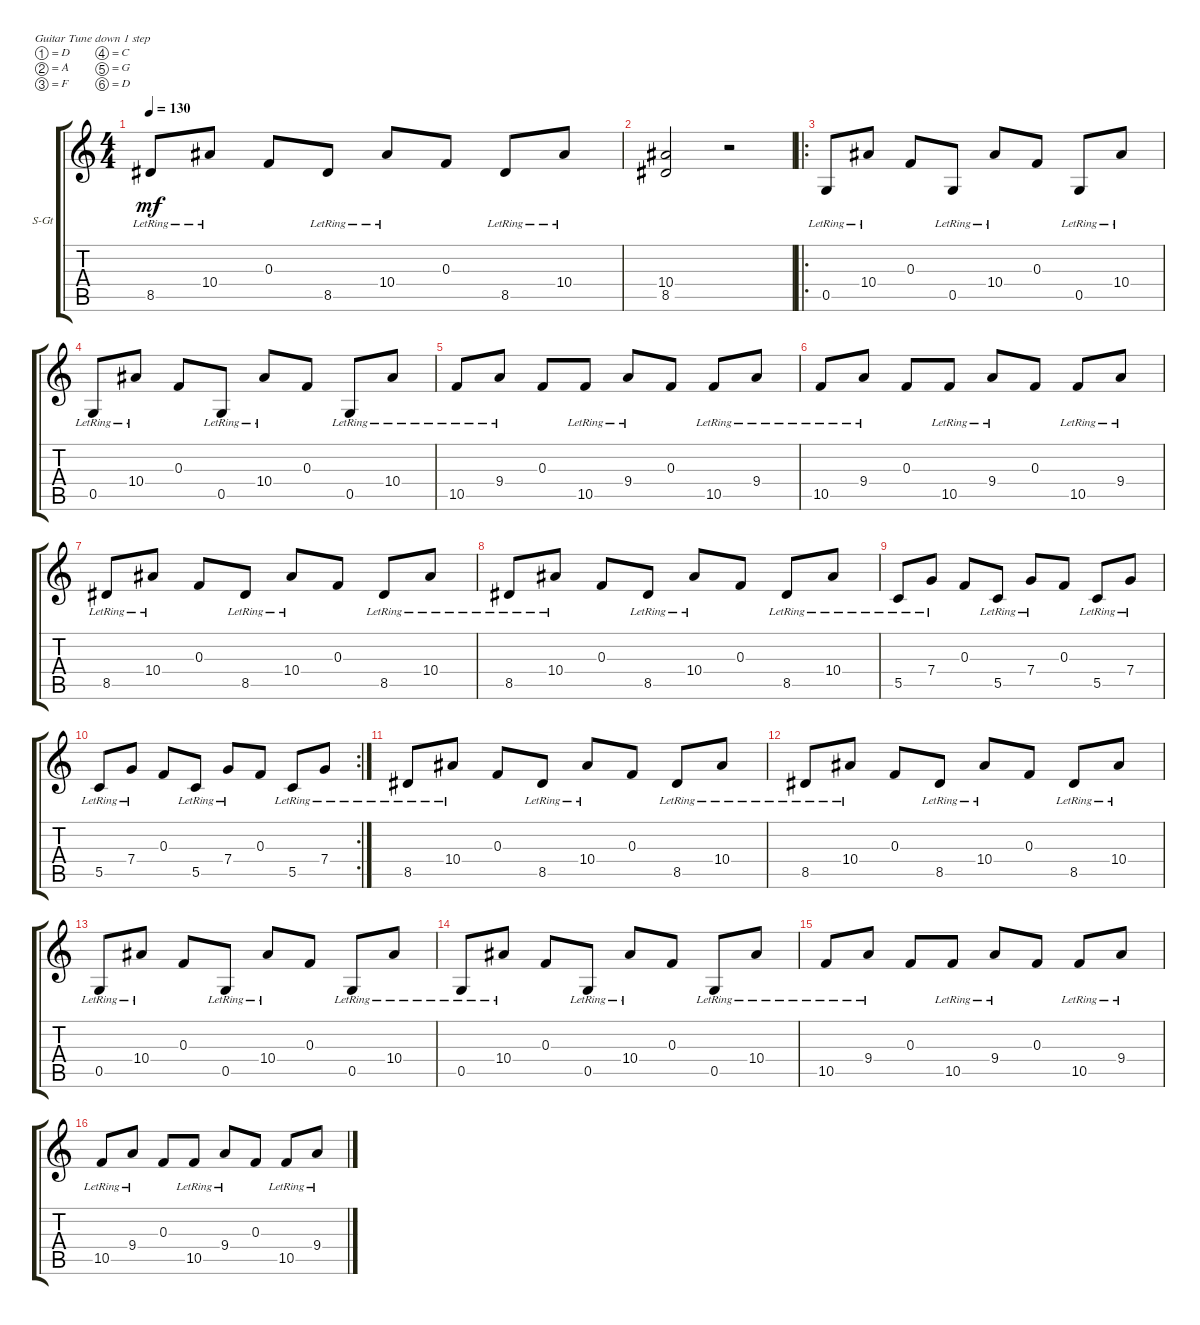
\defaultSystemsLayout 4
\bracketExtendMode groupsimilarinstruments
\firstSystemTrackNameOrientation horizontal
\otherSystemsTrackNameOrientation horizontal
\track ("Steel Guitar" "S-Gt") {instrument acousticguitarsteel}
\staff {score tabs}
\tuning (D4 A3 F3 C3 G2 D2)
\ts (4 4)
\tempo 130
\clef g2
\scale
0.312821
\ks c
8.5{lr}.8{dy mf} 10.4{lr}.8 0.3.8 8.5{lr}.8 10.4{lr}.8 0.3.8 8.5{lr}.8 10.4{lr}.8 |
\scale
0.312821 (8.5 10.4).2 r.2 |
\ro
\scale
0.374359 0.5{lr}.8 10.4{lr}.8 0.3.8 0.5{lr}.8 10.4{lr}.8 0.3.8 0.5{lr}.8 10.4{lr}.8 |
\scale
0.333333 0.5{lr}.8 10.4{lr}.8 0.3.8 0.5{lr}.8 10.4{lr}.8 0.3.8 0.5{lr}.8 10.4{lr}.8 |
\scale
0.333333 10.5{lr}.8 9.4{lr}.8 0.3.8 10.5{lr}.8 9.4{lr}.8 0.3.8 10.5{lr}.8 9.4{lr}.8 |
\scale
0.333333 10.5{lr}.8 9.4{lr}.8 0.3.8 10.5{lr}.8 9.4{lr}.8 0.3.8 10.5{lr}.8 9.4{lr}.8 |
\scale
0.333333 8.5{lr}.8 10.4{lr}.8 0.3.8 8.5{lr}.8 10.4{lr}.8 0.3.8 8.5{lr}.8 10.4{lr}.8 |
\scale
0.333333 8.5{lr}.8 10.4{lr}.8 0.3.8 8.5{lr}.8 10.4{lr}.8 0.3.8 8.5{lr}.8 10.4{lr}.8 |
\scale
0.333333 5.5{lr}.8 7.4{lr}.8 0.3.8 5.5{lr}.8 7.4{lr}.8 0.3.8 5.5{lr}.8 7.4{lr}.8 |
\rc 2
\scale
0.354497 5.5{lr}.8 7.4{lr}.8 0.3.8 5.5{lr}.8 7.4{lr}.8 0.3.8 5.5{lr}.8 7.4{lr}.8 |
\scale
0.322751 8.5{lr}.8 10.4{lr}.8 0.3.8 8.5{lr}.8 10.4{lr}.8 0.3.8 8.5{lr}.8 10.4{lr}.8 |
\scale
0.322751 8.5{lr}.8 10.4{lr}.8 0.3.8 8.5{lr}.8 10.4{lr}.8 0.3.8 8.5{lr}.8 10.4{lr}.8 |
\scale
0.333333 0.5{lr}.8 10.4{lr}.8 0.3.8 0.5{lr}.8 10.4{lr}.8 0.3.8 0.5{lr}.8 10.4{lr}.8 |
\scale
0.333333 0.5{lr}.8 10.4{lr}.8 0.3.8 0.5{lr}.8 10.4{lr}.8 0.3.8 0.5{lr}.8 10.4{lr}.8 |
\scale
0.333333 10.5{lr}.8 9.4{lr}.8 0.3.8 10.5{lr}.8 9.4{lr}.8 0.3.8 10.5{lr}.8 9.4{lr}.8 |
\scale
0.333333 10.5{lr}.8 9.4{lr}.8 0.3.8 10.5{lr}.8 9.4{lr}.8 0.3.8 10.5{lr}.8 9.4{lr}.8
